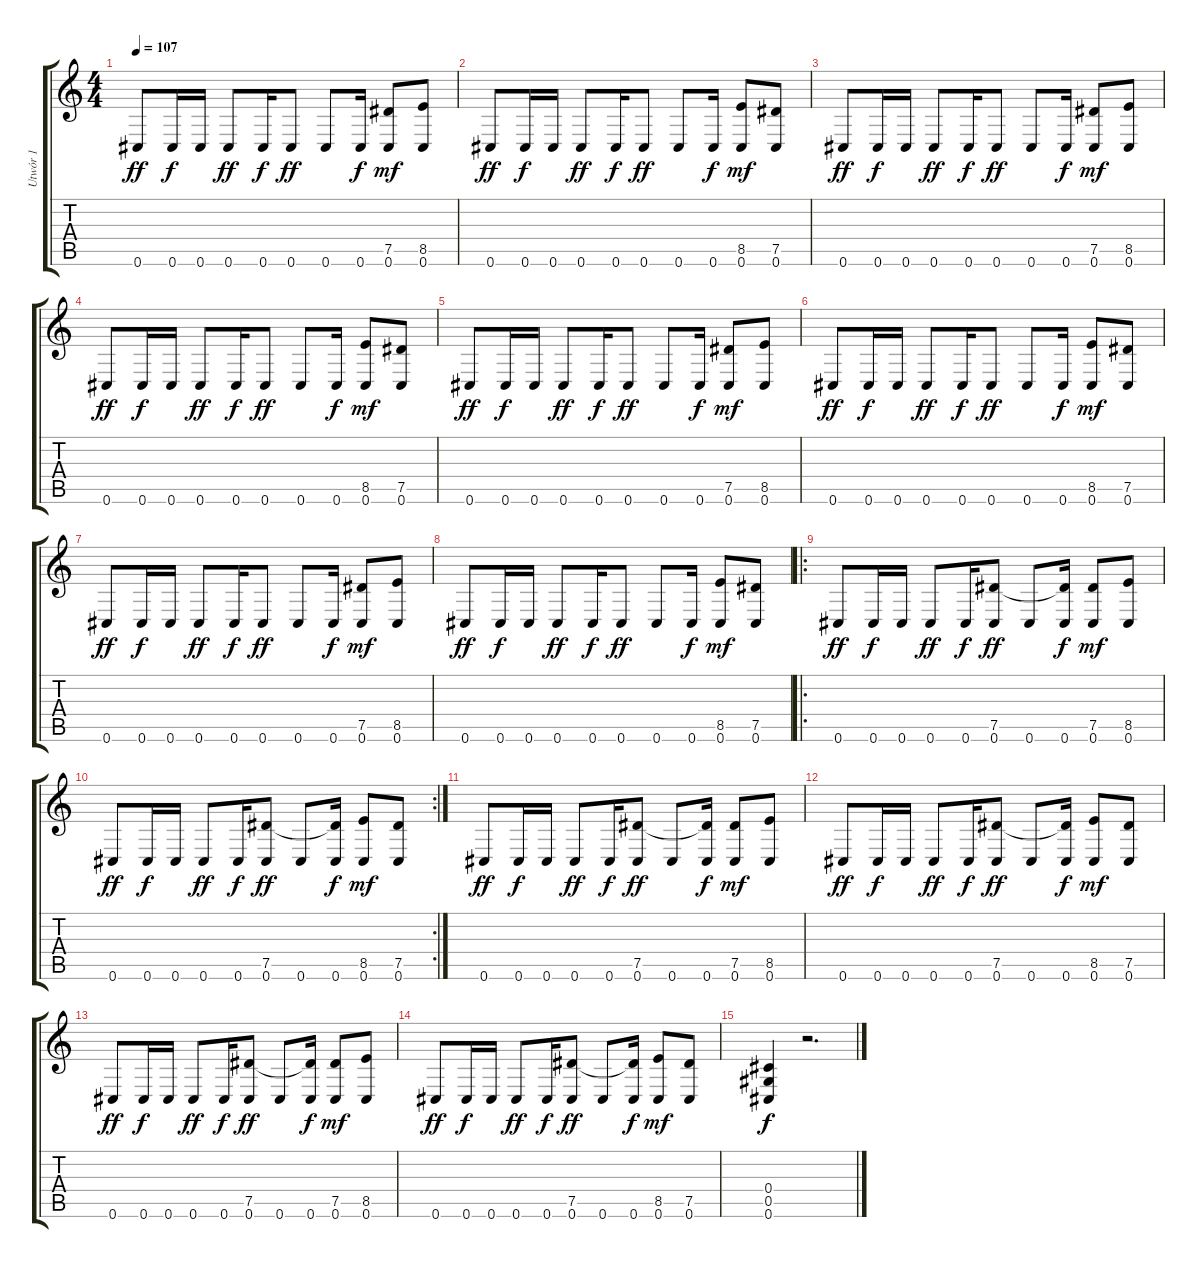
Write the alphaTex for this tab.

\track ("Utwór 1" "Utwór 1") {instrument distortionguitar}
\staff {score tabs}
\tuning (Eb4 Bb3 Gb3 Db3 Ab2 Db2) {hide}
\ts (4 4)
\tempo 107
\clef g2
\ks c
0.6.8{dy ff} 0.6.16{dy f} 0.6.16 0.6.8{dy ff} 0.6.16{dy f} 0.6.8{dy ff} 0.6.8 0.6.16{dy f} (7.5 0.6).8{dy mf} (8.5 0.6).8 |
0.6.8{dy ff} 0.6.16{dy f} 0.6.16 0.6.8{dy ff} 0.6.16{dy f} 0.6.8{dy ff} 0.6.8 0.6.16{dy f} (8.5 0.6).8{dy mf} (7.5 0.6).8 |
0.6.8{dy ff} 0.6.16{dy f} 0.6.16 0.6.8{dy ff} 0.6.16{dy f} 0.6.8{dy ff} 0.6.8 0.6.16{dy f} (7.5 0.6).8{dy mf} (8.5 0.6).8 |
0.6.8{dy ff} 0.6.16{dy f} 0.6.16 0.6.8{dy ff} 0.6.16{dy f} 0.6.8{dy ff} 0.6.8 0.6.16{dy f} (8.5 0.6).8{dy mf} (7.5 0.6).8 |
0.6.8{dy ff} 0.6.16{dy f} 0.6.16 0.6.8{dy ff} 0.6.16{dy f} 0.6.8{dy ff} 0.6.8 0.6.16{dy f} (7.5 0.6).8{dy mf} (8.5 0.6).8 |
0.6.8{dy ff} 0.6.16{dy f} 0.6.16 0.6.8{dy ff} 0.6.16{dy f} 0.6.8{dy ff} 0.6.8 0.6.16{dy f} (8.5 0.6).8{dy mf} (7.5 0.6).8 |
0.6.8{dy ff} 0.6.16{dy f} 0.6.16 0.6.8{dy ff} 0.6.16{dy f} 0.6.8{dy ff} 0.6.8 0.6.16{dy f} (7.5 0.6).8{dy mf} (8.5 0.6).8 |
0.6.8{dy ff} 0.6.16{dy f} 0.6.16 0.6.8{dy ff} 0.6.16{dy f} 0.6.8{dy ff} 0.6.8 0.6.16{dy f} (8.5 0.6).8{dy mf} (7.5 0.6).8 |
\ro
0.6.8{dy ff} 0.6.16{dy f} 0.6.16 0.6.8{dy ff} 0.6.16{dy f} (7.5 0.6).8{dy ff} 0.6.8 (7.5{t} 0.6).16{dy f} (7.5 0.6).8{dy mf} (8.5 0.6).8 |
\rc 2
0.6.8{dy ff} 0.6.16{dy f} 0.6.16 0.6.8{dy ff} 0.6.16{dy f} (7.5 0.6).8{dy ff} 0.6.8 (7.5{t} 0.6).16{dy f} (8.5 0.6).8{dy mf} (7.5 0.6).8 |
0.6.8{dy ff} 0.6.16{dy f} 0.6.16 0.6.8{dy ff} 0.6.16{dy f} (7.5 0.6).8{dy ff} 0.6.8 (7.5{t} 0.6).16{dy f} (7.5 0.6).8{dy mf} (8.5 0.6).8 |
0.6.8{dy ff} 0.6.16{dy f} 0.6.16 0.6.8{dy ff} 0.6.16{dy f} (7.5 0.6).8{dy ff} 0.6.8 (7.5{t} 0.6).16{dy f} (8.5 0.6).8{dy mf} (7.5 0.6).8 |
0.6.8{dy ff} 0.6.16{dy f} 0.6.16 0.6.8{dy ff} 0.6.16{dy f} (7.5 0.6).8{dy ff} 0.6.8 (7.5{t} 0.6).16{dy f} (7.5 0.6).8{dy mf} (8.5 0.6).8 |
0.6.8{dy ff} 0.6.16{dy f} 0.6.16 0.6.8{dy ff} 0.6.16{dy f} (7.5 0.6).8{dy ff} 0.6.8 (7.5{t} 0.6).16{dy f} (8.5 0.6).8{dy mf} (7.5 0.6).8 |
(0.4 0.5 0.6).4{dy f} r.2{d}
